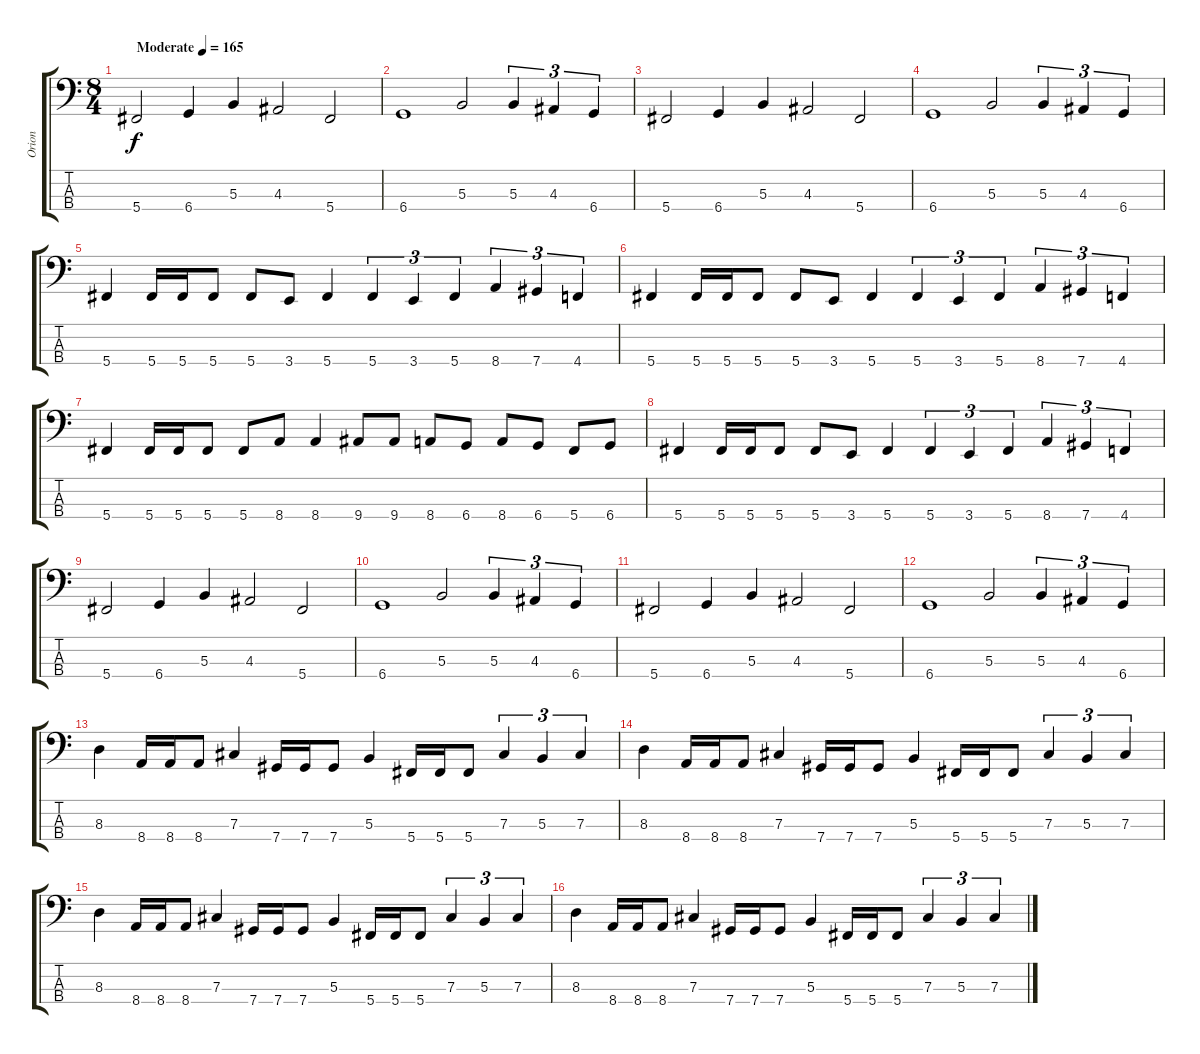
\track ("Orion" "Orion") {instrument electricbassfinger}
\staff {score tabs}
\tuning (E2 B1 Gb1 Db1) {hide}
\ts (8 4)
\tempo (165 "Moderate")
\clef f4
\ks c
5.4.2{dy f instrument electricbassfinger} 6.4.4 5.3.4 4.3.2 5.4.2 |
6.4.1 5.3.2 5.3.4{tu (3 2)} 4.3.4{tu (3 2)} 6.4.4{tu (3 2)} |
5.4.2 6.4.4 5.3.4 4.3.2 5.4.2 |
6.4.1 5.3.2 5.3.4{tu (3 2)} 4.3.4{tu (3 2)} 6.4.4{tu (3 2)} |
5.4.4 5.4.16 5.4.16 5.4.8 5.4.8 3.4.8 5.4.4 5.4.4{tu (3 2)} 3.4.4{tu (3 2)} 5.4.4{tu (3 2)} 8.4.4{tu (3 2)} 7.4.4{tu (3 2)} 4.4.4{tu (3 2)} |
5.4.4 5.4.16 5.4.16 5.4.8 5.4.8 3.4.8 5.4.4 5.4.4{tu (3 2)} 3.4.4{tu (3 2)} 5.4.4{tu (3 2)} 8.4.4{tu (3 2)} 7.4.4{tu (3 2)} 4.4.4{tu (3 2)} |
5.4.4 5.4.16 5.4.16 5.4.8 5.4.8 8.4.8 8.4.4 9.4.8 9.4.8 8.4.8 6.4.8 8.4.8 6.4.8 5.4.8 6.4.8 |
5.4.4 5.4.16 5.4.16 5.4.8 5.4.8 3.4.8 5.4.4 5.4.4{tu (3 2)} 3.4.4{tu (3 2)} 5.4.4{tu (3 2)} 8.4.4{tu (3 2)} 7.4.4{tu (3 2)} 4.4.4{tu (3 2)} |
5.4.2 6.4.4 5.3.4 4.3.2 5.4.2 |
6.4.1 5.3.2 5.3.4{tu (3 2)} 4.3.4{tu (3 2)} 6.4.4{tu (3 2)} |
5.4.2 6.4.4 5.3.4 4.3.2 5.4.2 |
6.4.1 5.3.2 5.3.4{tu (3 2)} 4.3.4{tu (3 2)} 6.4.4{tu (3 2)} |
8.3.4 8.4.16 8.4.16 8.4.8 7.3.4 7.4.16 7.4.16 7.4.8 5.3.4 5.4.16 5.4.16 5.4.8 7.3.4{tu (3 2)} 5.3.4{tu (3 2)} 7.3.4{tu (3 2)} |
8.3.4 8.4.16 8.4.16 8.4.8 7.3.4 7.4.16 7.4.16 7.4.8 5.3.4 5.4.16 5.4.16 5.4.8 7.3.4{tu (3 2)} 5.3.4{tu (3 2)} 7.3.4{tu (3 2)} |
8.3.4 8.4.16 8.4.16 8.4.8 7.3.4 7.4.16 7.4.16 7.4.8 5.3.4 5.4.16 5.4.16 5.4.8 7.3.4{tu (3 2)} 5.3.4{tu (3 2)} 7.3.4{tu (3 2)} |
8.3.4 8.4.16 8.4.16 8.4.8 7.3.4 7.4.16 7.4.16 7.4.8 5.3.4 5.4.16 5.4.16 5.4.8 7.3.4{tu (3 2)} 5.3.4{tu (3 2)} 7.3.4{tu (3 2)}
